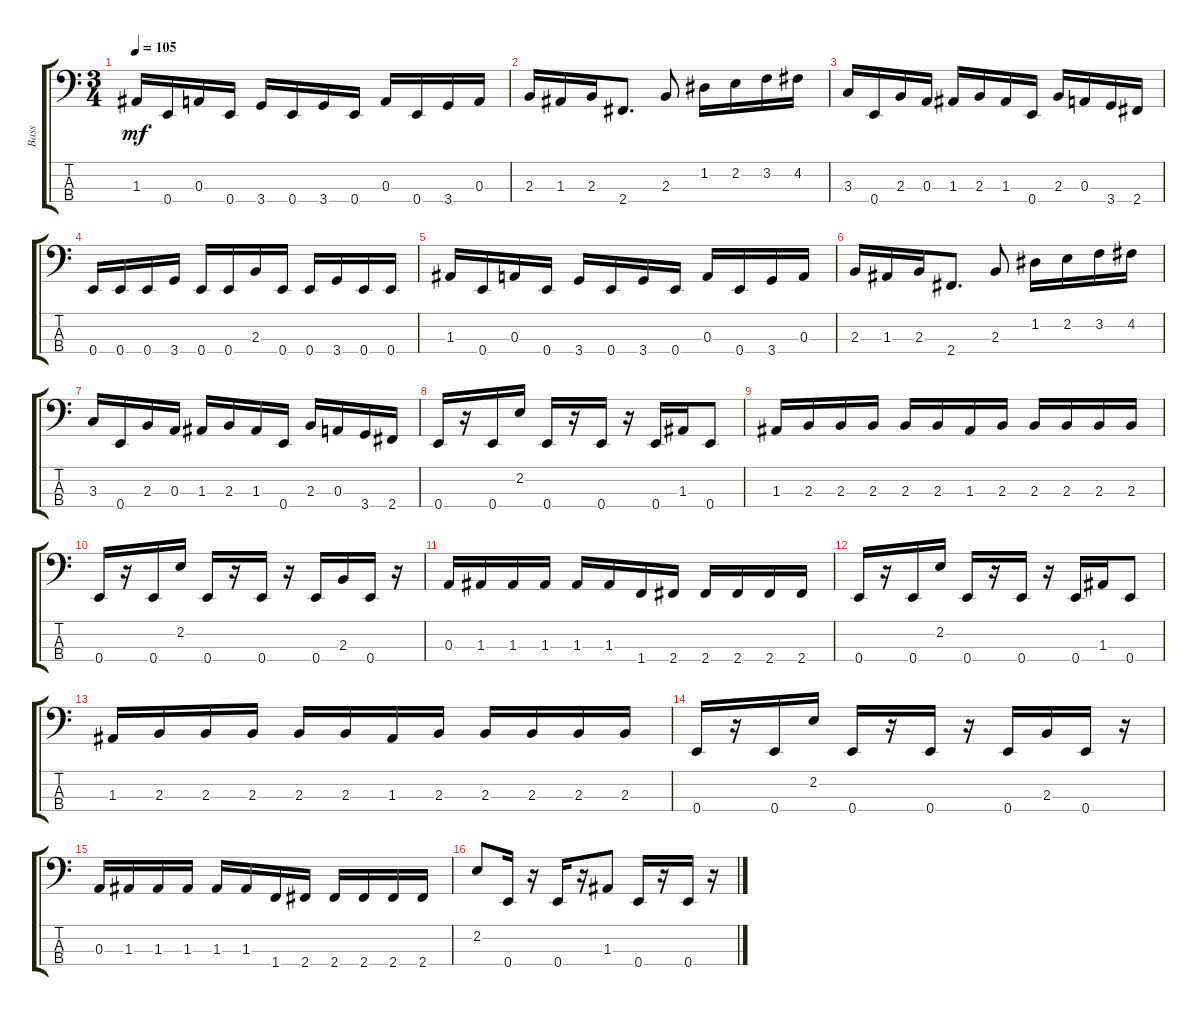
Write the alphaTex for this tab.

\track ("Bass" "Bass") {instrument electricbasspick}
\staff {score tabs}
\tuning (G2 D2 A1 E1) {hide}
\ts (3 4)
\tempo 105
\clef f4
\ks c
1.3.16{dy mf} 0.4.16 0.3.16 0.4.16 3.4.16 0.4.16 3.4.16 0.4.16 0.3.16 0.4.16 3.4.16 0.3.16 |
2.3.16 1.3.16 2.3.16 2.4.8{d} 2.3.8 1.2.16 2.2.16 3.2.16 4.2.16 |
3.3.16 0.4.16 2.3.16 0.3.16 1.3.16 2.3.16 1.3.16 0.4.16 2.3.16 0.3.16 3.4.16 2.4.16 |
0.4.16 0.4.16 0.4.16 3.4.16 0.4.16 0.4.16 2.3.16 0.4.16 0.4.16 3.4.16 0.4.16 0.4.16 |
1.3.16 0.4.16 0.3.16 0.4.16 3.4.16 0.4.16 3.4.16 0.4.16 0.3.16 0.4.16 3.4.16 0.3.16 |
2.3.16 1.3.16 2.3.16 2.4.8{d} 2.3.8 1.2.16 2.2.16 3.2.16 4.2.16 |
3.3.16 0.4.16 2.3.16 0.3.16 1.3.16 2.3.16 1.3.16 0.4.16 2.3.16 0.3.16 3.4.16 2.4.16 |
0.4.16 r.16 0.4.16 2.2.16 0.4.16 r.16 0.4.16 r.16 0.4.16 1.3.16 0.4.8 |
1.3.16 2.3.16 2.3.16 2.3.16 2.3.16 2.3.16 1.3.16 2.3.16 2.3.16 2.3.16 2.3.16 2.3.16 |
0.4.16 r.16 0.4.16 2.2.16 0.4.16 r.16 0.4.16 r.16 0.4.16 2.3.16 0.4.16 r.16 |
0.3.16 1.3.16 1.3.16 1.3.16 1.3.16 1.3.16 1.4.16 2.4.16 2.4.16 2.4.16 2.4.16 2.4.16 |
0.4.16 r.16 0.4.16 2.2.16 0.4.16 r.16 0.4.16 r.16 0.4.16 1.3.16 0.4.8 |
1.3.16 2.3.16 2.3.16 2.3.16 2.3.16 2.3.16 1.3.16 2.3.16 2.3.16 2.3.16 2.3.16 2.3.16 |
0.4.16 r.16 0.4.16 2.2.16 0.4.16 r.16 0.4.16 r.16 0.4.16 2.3.16 0.4.16 r.16 |
0.3.16 1.3.16 1.3.16 1.3.16 1.3.16 1.3.16 1.4.16 2.4.16 2.4.16 2.4.16 2.4.16 2.4.16 |
2.2.8 0.4.16 r.16 0.4.16 r.16 1.3.8 0.4.16 r.16 0.4.16 r.16
